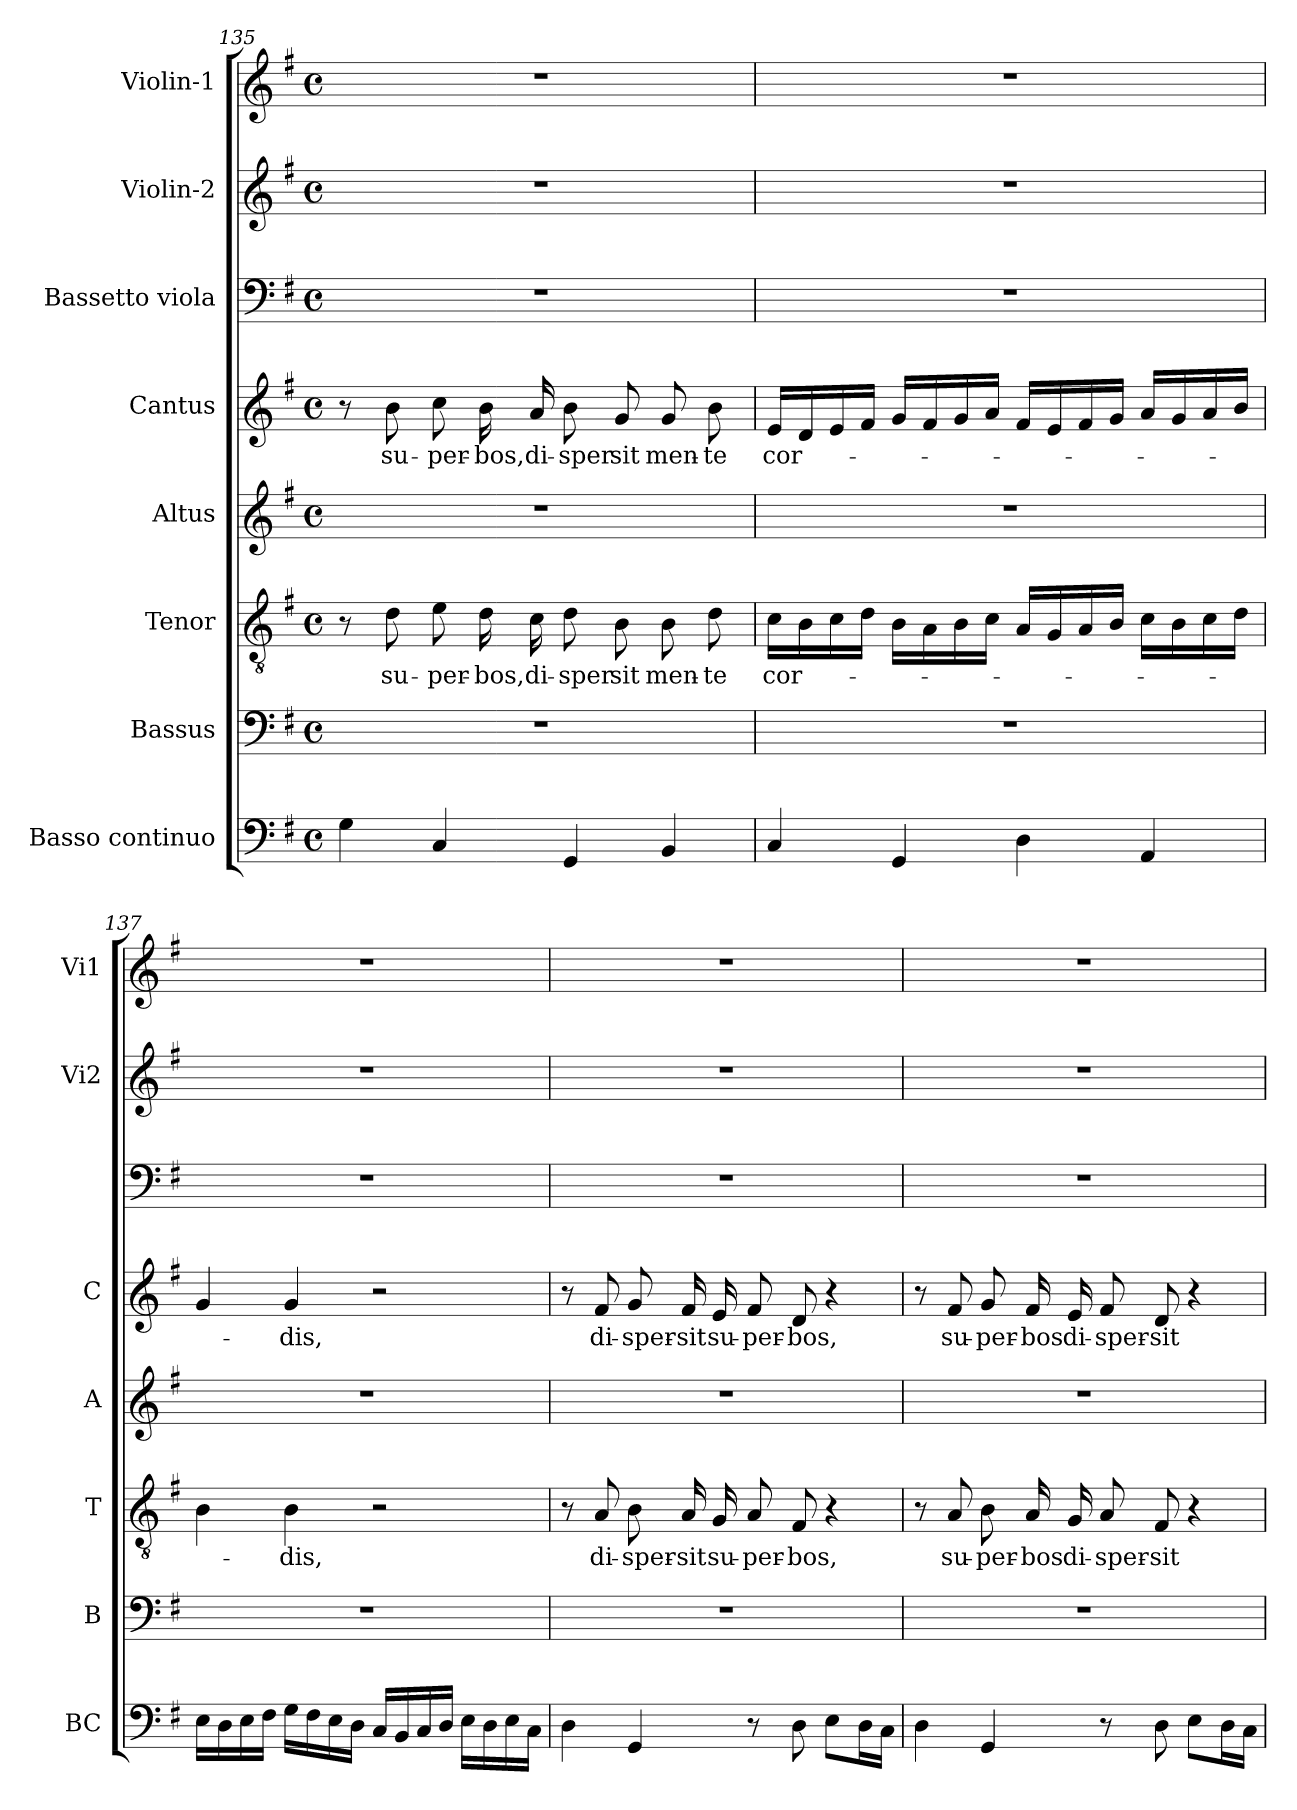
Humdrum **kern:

**kern	**kern	**kern	**text	**kern	**kern	**text	**kern	**kern	**kern
*part8	*part7	*part6	*part6	*part5	*part4	*part4	*part3	*part2	*part1
*staff8	*staff7	*staff6	*staff6	*staff5	*staff4	*staff4	*staff3	*staff2	*staff1
*I"Basso continuo	*I"Bassus	*I"Tenor	*	*I"Altus	*I"Cantus	*	*I"Bassetto viola	*I"Violin-2	*I"Violin-1
*I'BC	*I'B	*I'T	*	*I'A	*I'C	*	*	*I'Vi2	*I'Vi1
!!LO:PB:g=z
*clefF4	*clefF4	*clefGv2	*	*clefG2	*clefG2	*	*clefF4	*clefG2	*clefG2
*k[f#]	*k[f#]	*k[f#]	*	*k[f#]	*k[f#]	*	*k[f#]	*k[f#]	*k[f#]
*G:	*G:	*G:	*	*G:	*G:	*	*G:	*G:	*G:
*M4/4	*M4/4	*M4/4	*	*M4/4	*M4/4	*	*M4/4	*M4/4	*M4/4
*met(c)	*met(c)	*met(c)	*	*met(c)	*met(c)	*	*met(c)	*met(c)	*met(c)
=135	=135	=135	=135	=135	=135	=135	=135	=135	=135
4G\	1r	8r	.	1r	8r	.	1r	1r	1r
!	!	!	!LO:LY:b	!	!	!LO:LY:b	!	!	!
.	.	8d\	su-	.	8b\	su-	.	.	.
!	!	!	!LO:LY:b	!	!	!LO:LY:b	!	!	!
4C/	.	8e\	-per-	.	8cc\	-per-	.	.	.
!	!	!	!LO:LY:b	!	!	!LO:LY:b	!	!	!
.	.	16d\	-bos,	.	16b\	-bos,	.	.	.
!	!	!	!LO:LY:b	!	!	!LO:LY:b	!	!	!
.	.	16c\	di-	.	16a/	di-	.	.	.
!	!	!	!LO:LY:b	!	!	!LO:LY:b	!	!	!
4GG/	.	8d\	-sper	.	8b\	-sper	.	.	.
!	!	!	!LO:LY:b	!	!	!LO:LY:b	!	!	!
.	.	8B\	sit	.	8g/	sit	.	.	.
!	!	!	!LO:LY:b	!	!	!LO:LY:b	!	!	!
4BB/	.	8B\	men-	.	8g/	men-	.	.	.
!	!	!	!LO:LY:b	!	!	!LO:LY:b	!	!	!
.	.	8d\	-te	.	8b\	-te	.	.	.
=136	=136	=136	=136	=136	=136	=136	=136	=136	=136
!	!	!	!LO:LY:b	!	!	!LO:LY:b	!	!	!
4C/	1r	16c\LL	cor-	1r	16e/LL	cor-	1r	1r	1r
.	.	16B\	.	.	16d/	.	.	.	.
.	.	16c\	.	.	16e/	.	.	.	.
.	.	16d\JJ	.	.	16f#/JJ	.	.	.	.
4GG/	.	16B\LL	.	.	16g/LL	.	.	.	.
.	.	16A\	.	.	16f#/	.	.	.	.
.	.	16B\	.	.	16g/	.	.	.	.
.	.	16c\JJ	.	.	16a/JJ	.	.	.	.
4D\	.	16A/LL	.	.	16f#/LL	.	.	.	.
.	.	16G/	.	.	16e/	.	.	.	.
.	.	16A/	.	.	16f#/	.	.	.	.
.	.	16B/JJ	.	.	16g/JJ	.	.	.	.
4AA/	.	16c\LL	.	.	16a/LL	.	.	.	.
.	.	16B\	.	.	16g/	.	.	.	.
.	.	16c\	.	.	16a/	.	.	.	.
.	.	16d\JJ	.	.	16b/JJ	.	.	.	.
=137	=137	=137	=137	=137	=137	=137	=137	=137	=137
16E\LL	1r	4B\	.	1r	4g/	.	1r	1r	1r
16D\	.	.	.	.	.	.	.	.	.
16E\	.	.	.	.	.	.	.	.	.
16F#\JJ	.	.	.	.	.	.	.	.	.
!	!	!	!LO:LY:b	!	!	!LO:LY:b	!	!	!
16G\LL	.	4B\	-dis,	.	4g/	-dis,	.	.	.
16F#\	.	.	.	.	.	.	.	.	.
16E\	.	.	.	.	.	.	.	.	.
16D\JJ	.	.	.	.	.	.	.	.	.
16C/LL	.	2r	.	.	2r	.	.	.	.
16BB/	.	.	.	.	.	.	.	.	.
16C/	.	.	.	.	.	.	.	.	.
16D/JJ	.	.	.	.	.	.	.	.	.
16E\LL	.	.	.	.	.	.	.	.	.
16D\	.	.	.	.	.	.	.	.	.
16E\	.	.	.	.	.	.	.	.	.
16C\JJ	.	.	.	.	.	.	.	.	.
!!LO:LB:g=z
=138	=138	=138	=138	=138	=138	=138	=138	=138	=138
4D\	1r	8r	.	1r	8r	.	1r	1r	1r
!	!	!	!LO:LY:b	!	!	!LO:LY:b	!	!	!
.	.	8A/	di-	.	8f#/	di-	.	.	.
!	!	!	!LO:LY:b	!	!	!LO:LY:b	!	!	!
4GG/	.	8B\	-sper-	.	8g/	-sper-	.	.	.
!	!	!	!LO:LY:b	!	!	!LO:LY:b	!	!	!
.	.	16A/	-sit	.	16f#/	-sit	.	.	.
!	!	!	!LO:LY:b	!	!	!LO:LY:b	!	!	!
.	.	16G/	su-	.	16e/	su-	.	.	.
!	!	!	!LO:LY:b	!	!	!LO:LY:b	!	!	!
8r	.	8A/	-per-	.	8f#/	-per-	.	.	.
!	!	!	!LO:LY:b	!	!	!LO:LY:b	!	!	!
8D\	.	8F#/	-bos,	.	8d/	-bos,	.	.	.
8E\L	.	4r	.	.	4r	.	.	.	.
16D\L	.	.	.	.	.	.	.	.	.
16C\JJ	.	.	.	.	.	.	.	.	.
=139	=139	=139	=139	=139	=139	=139	=139	=139	=139
4D\	1r	8r	.	1r	8r	.	1r	1r	1r
!	!	!	!LO:LY:b	!	!	!LO:LY:b	!	!	!
.	.	8A/	su-	.	8f#/	su-	.	.	.
!	!	!	!LO:LY:b	!	!	!LO:LY:b	!	!	!
4GG/	.	8B\	-per-	.	8g/	-per-	.	.	.
!	!	!	!LO:LY:b	!	!	!LO:LY:b	!	!	!
.	.	16A/	-bos	.	16f#/	-bos	.	.	.
!	!	!	!LO:LY:b	!	!	!LO:LY:b	!	!	!
.	.	16G/	di-	.	16e/	di-	.	.	.
!	!	!	!LO:LY:b	!	!	!LO:LY:b	!	!	!
8r	.	8A/	-sper-	.	8f#/	-sper-	.	.	.
!	!	!	!LO:LY:b	!	!	!LO:LY:b	!	!	!
8D\	.	8F#/	-sit	.	8d/	-sit	.	.	.
8E\L	.	4r	.	.	4r	.	.	.	.
16D\L	.	.	.	.	.	.	.	.	.
16C\JJ	.	.	.	.	.	.	.	.	.
=	=	=	=	=	=	=	=	=	=
*-	*-	*-	*-	*-	*-	*-	*-	*-	*-
